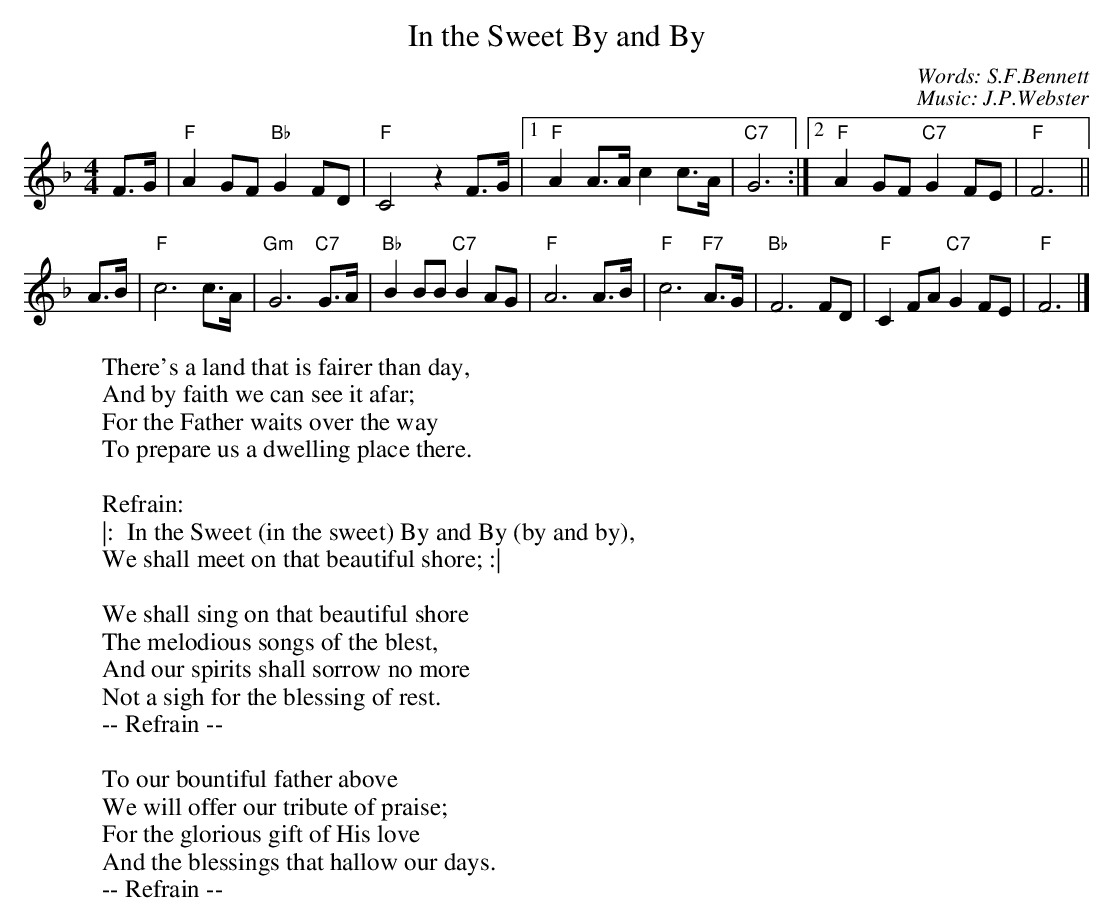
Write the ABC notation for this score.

X:1
T: In the Sweet By and By
C: Words: S.F.Bennett
C: Music: J.P.Webster
M: 4/4
L: 1/8
K: F
F>G \
| "F"A2GF "Bb"G2FD | "F"C4 z2 F>G \
|1 "F"A2 A>A c2 c>A | "C7"G6 \
:|2 "F"A2 GF "C7"G2 FE | "F"F6 ||
A>B \
| "F"c6 c>A | "Gm"G6 "C7"G>A \
| "Bb"B2 BB "C7"B2 AG | "F"A6 A>B \
| "F"c6 "F7"A>G | "Bb"F6 FD \
| "F"C2 FA "C7"G2 FE | "F"F6 |]
W: There's a land that is fairer than day,
W: And by faith we can see it afar;
W: For the Father waits over the way
W: To prepare us a dwelling place there.
W:
W: Refrain:
W:   |:  In the Sweet (in the sweet) By and By (by and by),
W:       We shall meet on that beautiful shore; :|
W:
W: We shall sing on that beautiful shore
W: The melodious songs of the blest,
W: And our spirits shall sorrow no more
W: Not a sigh for the blessing of rest.
W: -- Refrain --
W:
W: To our bountiful father above
W: We will offer our tribute of praise;
W: For the glorious gift of His love
W: And the blessings that hallow our days.
W: -- Refrain --
